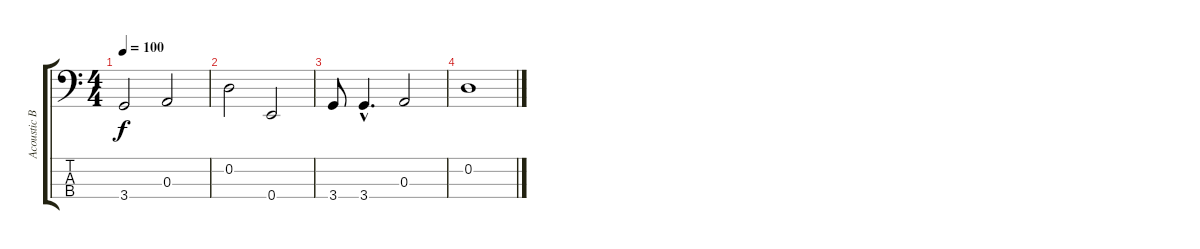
\track ("Acoustic Bass" "Acoustic B") {instrument acousticbass}
\staff {score tabs}
\tuning (G2 D2 A1 E1) {hide}
\ts (4 4)
\tempo 100
\clef f4
\ks c
3.4.2{dy f} 0.3.2 |
0.2.2 0.4.2 |
3.4.8 3.4{hac}.4{d} 0.3.2 |
0.2.1
